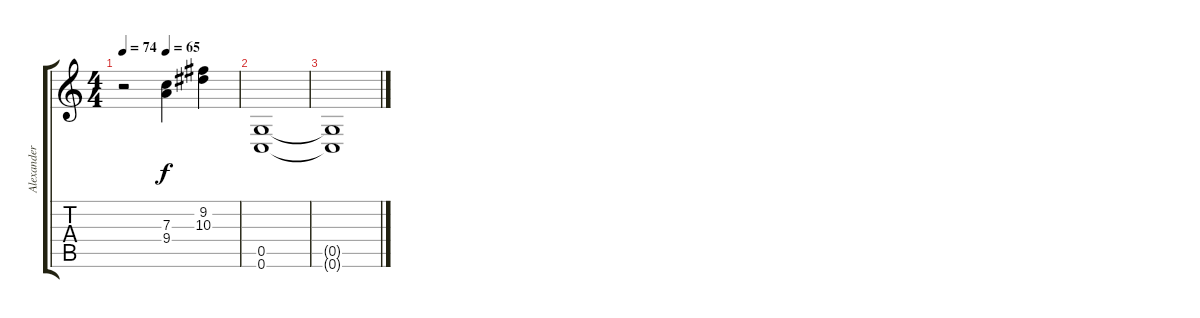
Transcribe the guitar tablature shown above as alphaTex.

\track ("Alexander Kuoppala" "Alexander ") {instrument distortionguitar}
\staff {score tabs}
\tuning (D4 A3 F3 C3 G2 C2) {hide}
\ts (4 4)
\tempo 74
\tempo (65 0.375)
\clef g2
\ks c
r.2{dy f} (7.3 9.4).4 (9.2 10.3).4 |
(0.5 0.6).1 |
(0.5{t} 0.6{t}).1
